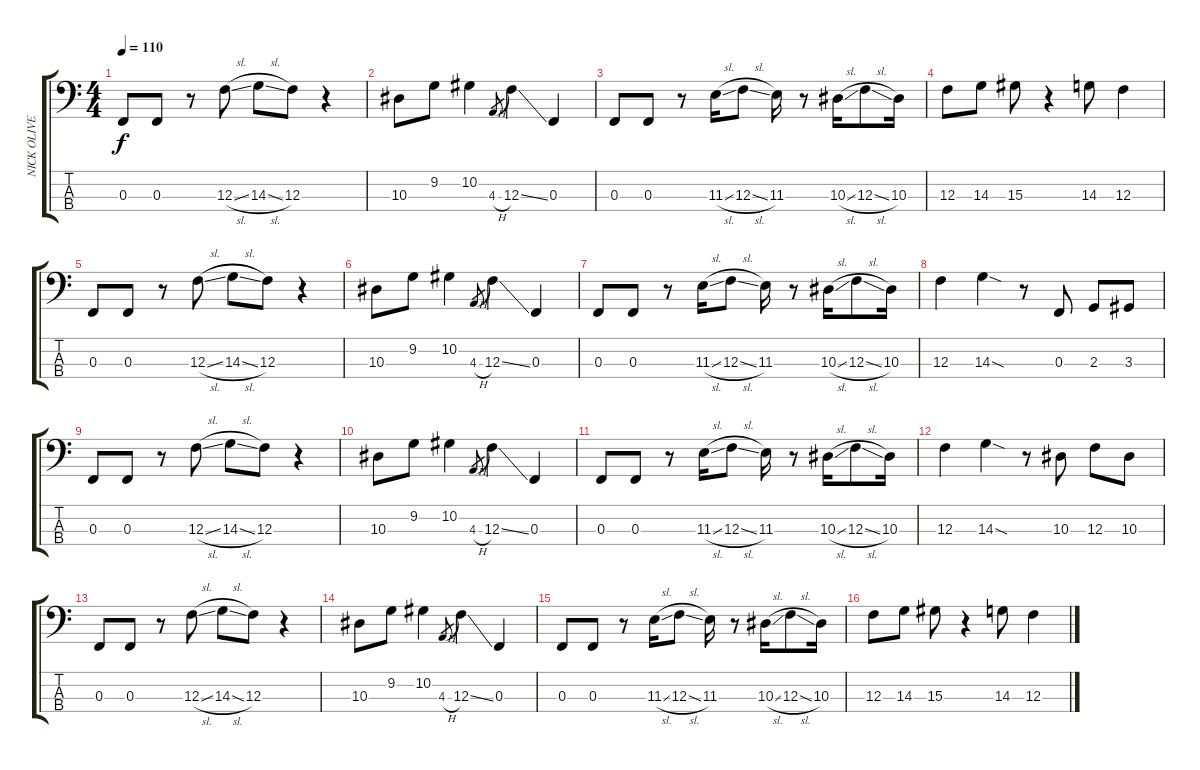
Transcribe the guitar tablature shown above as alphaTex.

\track ("NICK OLIVERI" "NICK OLIVE") {instrument electricbasspick}
\staff {score tabs}
\tuning (Eb2 Bb1 F1 C1) {hide}
\ts (4 4)
\tempo 110
\clef f4
\ks c
0.3.8{dy f} 0.3.8 r.8 12.3{sl}.8 14.3{sl}.8 12.3.8 r.4 |
10.3.8 9.2.8 10.2.4 4.3{h}.8{gr} 12.3{ss}.4 0.3.4 |
0.3.8 0.3.8 r.8 11.3{sl}.16 12.3{sl}.8 11.3.16 r.8 10.3{sl}.16 12.3{sl}.8 10.3.16 |
12.3.8 14.3.8 15.3.8 r.4 14.3.8 12.3.4 |
0.3.8 0.3.8 r.8 12.3{sl}.8 14.3{sl}.8 12.3.8 r.4 |
10.3.8 9.2.8 10.2.4 4.3{h}.8{gr} 12.3{ss}.4 0.3.4 |
0.3.8 0.3.8 r.8 11.3{sl}.16 12.3{sl}.8 11.3.16 r.8 10.3{sl}.16 12.3{sl}.8 10.3.16 |
12.3.4 14.3{sod}.4 r.8 0.3.8 2.3.8 3.3.8 |
0.3.8 0.3.8 r.8 12.3{sl}.8 14.3{sl}.8 12.3.8 r.4 |
10.3.8 9.2.8 10.2.4 4.3{h}.8{gr} 12.3{ss}.4 0.3.4 |
0.3.8 0.3.8 r.8 11.3{sl}.16 12.3{sl}.8 11.3.16 r.8 10.3{sl}.16 12.3{sl}.8 10.3.16 |
12.3.4 14.3{sod}.4 r.8 10.3.8 12.3.8 10.3.8 |
0.3.8 0.3.8 r.8 12.3{sl}.8 14.3{sl}.8 12.3.8 r.4 |
10.3.8 9.2.8 10.2.4 4.3{h}.8{gr} 12.3{ss}.4 0.3.4 |
0.3.8 0.3.8 r.8 11.3{sl}.16 12.3{sl}.8 11.3.16 r.8 10.3{sl}.16 12.3{sl}.8 10.3.16 |
12.3.8 14.3.8 15.3.8 r.4 14.3.8 12.3.4
